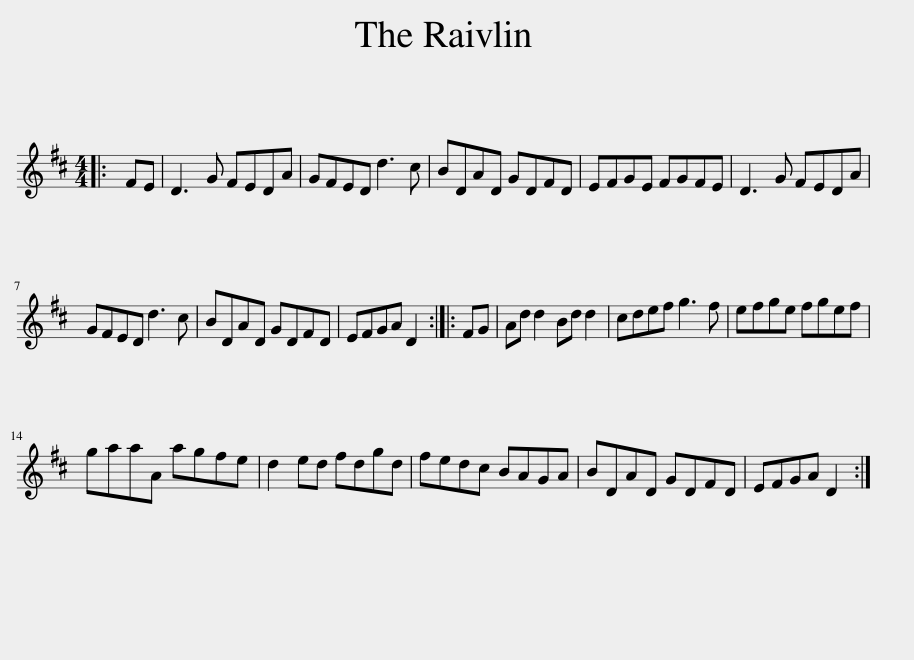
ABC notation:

X:1
L:1/8
M:4/4
I:linebreak $
K:D
V:1 treble
V:1
|: FE | D3 G FEDA | GFED d3 c | BDAD GDFD | EFGE FGFE | %5
 D3 G FEDA |$ GFED d3 c | BDAD GDFD | EFGA D2 :: FG | %10
 Ad d2 Bd d2 | cdef g3 f | efge fgef |$ gaaA agfe | d2 ed fdgd | %15
 fedc BAGA | BDAD GDFD | EFGA D2 :| %18
